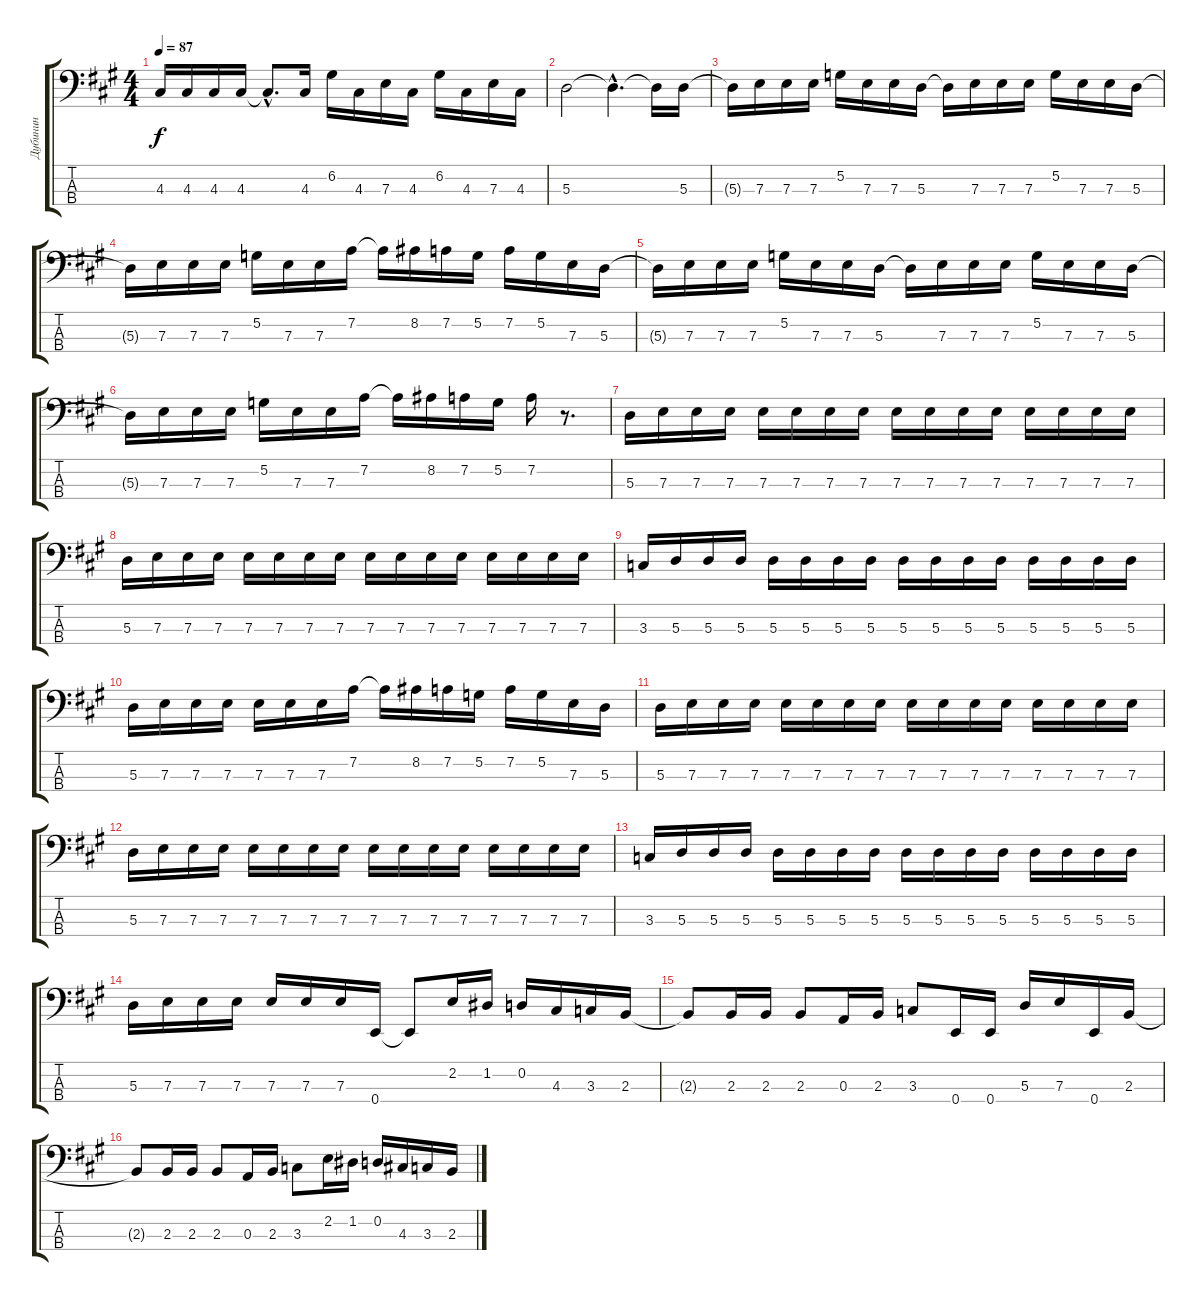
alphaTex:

\track ("Дубинин" "Дубинин") {instrument electricbasspick}
\staff {score tabs}
\tuning (G2 D2 A1 E1) {hide}
\ts (4 4)
\tempo 87
\clef f4
\ks a
4.3.16{dy f} 4.3.16 4.3.16 4.3.16 4.3{hac t}.8{d} 4.3.16 6.2.16 4.3.16 7.3.16 4.3.16 6.2.16 4.3.16 7.3.16 4.3.16 |
5.3.2 5.3{hac t}.4{d} 5.3{t}.16 5.3.16 |
5.3{t}.16 7.3.16 7.3.16 7.3.16 5.2.16 7.3.16 7.3.16 5.3.16 5.3{t}.16 7.3.16 7.3.16 7.3.16 5.2.16 7.3.16 7.3.16 5.3.16 |
5.3{t}.16 7.3.16 7.3.16 7.3.16 5.2.16 7.3.16 7.3.16 7.2.16 7.2{t}.16 8.2.16 7.2.16 5.2.16 7.2.16 5.2.16 7.3.16 5.3.16 |
5.3{t}.16 7.3.16 7.3.16 7.3.16 5.2.16 7.3.16 7.3.16 5.3.16 5.3{t}.16 7.3.16 7.3.16 7.3.16 5.2.16 7.3.16 7.3.16 5.3.16 |
5.3{t}.16 7.3.16 7.3.16 7.3.16 5.2.16 7.3.16 7.3.16 7.2.16 7.2{t}.16 8.2.16 7.2.16 5.2.16 7.2.16 r.8{d} |
5.3.16 7.3.16 7.3.16 7.3.16 7.3.16 7.3.16 7.3.16 7.3.16 7.3.16 7.3.16 7.3.16 7.3.16 7.3.16 7.3.16 7.3.16 7.3.16 |
5.3.16 7.3.16 7.3.16 7.3.16 7.3.16 7.3.16 7.3.16 7.3.16 7.3.16 7.3.16 7.3.16 7.3.16 7.3.16 7.3.16 7.3.16 7.3.16 |
3.3.16 5.3.16 5.3.16 5.3.16 5.3.16 5.3.16 5.3.16 5.3.16 5.3.16 5.3.16 5.3.16 5.3.16 5.3.16 5.3.16 5.3.16 5.3.16 |
5.3.16 7.3.16 7.3.16 7.3.16 7.3.16 7.3.16 7.3.16 7.2.16 7.2{t}.16 8.2.16 7.2.16 5.2.16 7.2.16 5.2.16 7.3.16 5.3.16 |
5.3.16 7.3.16 7.3.16 7.3.16 7.3.16 7.3.16 7.3.16 7.3.16 7.3.16 7.3.16 7.3.16 7.3.16 7.3.16 7.3.16 7.3.16 7.3.16 |
5.3.16 7.3.16 7.3.16 7.3.16 7.3.16 7.3.16 7.3.16 7.3.16 7.3.16 7.3.16 7.3.16 7.3.16 7.3.16 7.3.16 7.3.16 7.3.16 |
3.3.16 5.3.16 5.3.16 5.3.16 5.3.16 5.3.16 5.3.16 5.3.16 5.3.16 5.3.16 5.3.16 5.3.16 5.3.16 5.3.16 5.3.16 5.3.16 |
5.3.16 7.3.16 7.3.16 7.3.16 7.3.16 7.3.16 7.3.16 0.4.16 0.4{t}.8 2.2.16 1.2.16 0.2.16 4.3.16 3.3.16 2.3.16 |
2.3{t}.8 2.3.16 2.3.16 2.3.8 0.3.16 2.3.16 3.3.8 0.4.16 0.4.16 5.3.16 7.3.16 0.4.16 2.3.16 |
2.3{t}.8 2.3.16 2.3.16 2.3.8 0.3.16 2.3.16 3.3.8 2.2.16 1.2.16 0.2.16 4.3.16 3.3.16 2.3.16
